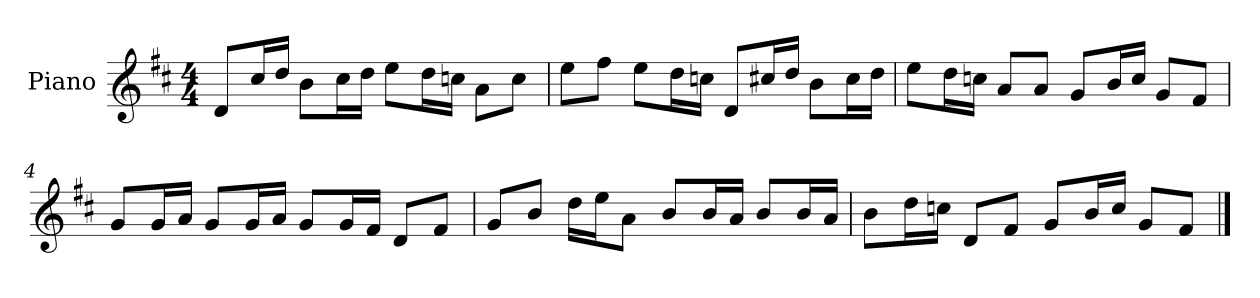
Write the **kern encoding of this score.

**kern
*part1
*staff1
*I"Piano
*I'P-no
*clefG2
*k[f#c#]
*M4/4
*MM90
=1
8d/L
16cc#/L
16dd/JJ
8b\L
16cc#\L
16dd\JJ
8ee\L
16dd\L
16ccn\JJ
8a\L
8cc\J
=2
8ee\L
8ff#\J
8ee\L
16dd\L
16ccn\JJ
8d/L
16cc#X/L
16dd/JJ
8b\L
16cc#\L
16dd\JJ
=3
8ee\L
16dd\L
16ccn\JJ
8a/L
8a/J
8g/L
16b/L
16cc/JJ
8g/L
8f#/J
!!LO:LB:g=z
=4
8g/L
16g/L
16a/JJ
8g/L
16g/L
16a/JJ
8g/L
16g/L
16f#/JJ
8d/L
8f#/J
=5
8g/L
8b/J
16dd\LL
16ee\J
8a\J
8b/L
16b/L
16a/JJ
8b/L
16b/L
16a/JJ
=6
8b\L
16dd\L
16ccn\JJ
8d/L
8f#/J
8g/L
16b/L
16cc/JJ
8g/L
8f#/J
==
*-
